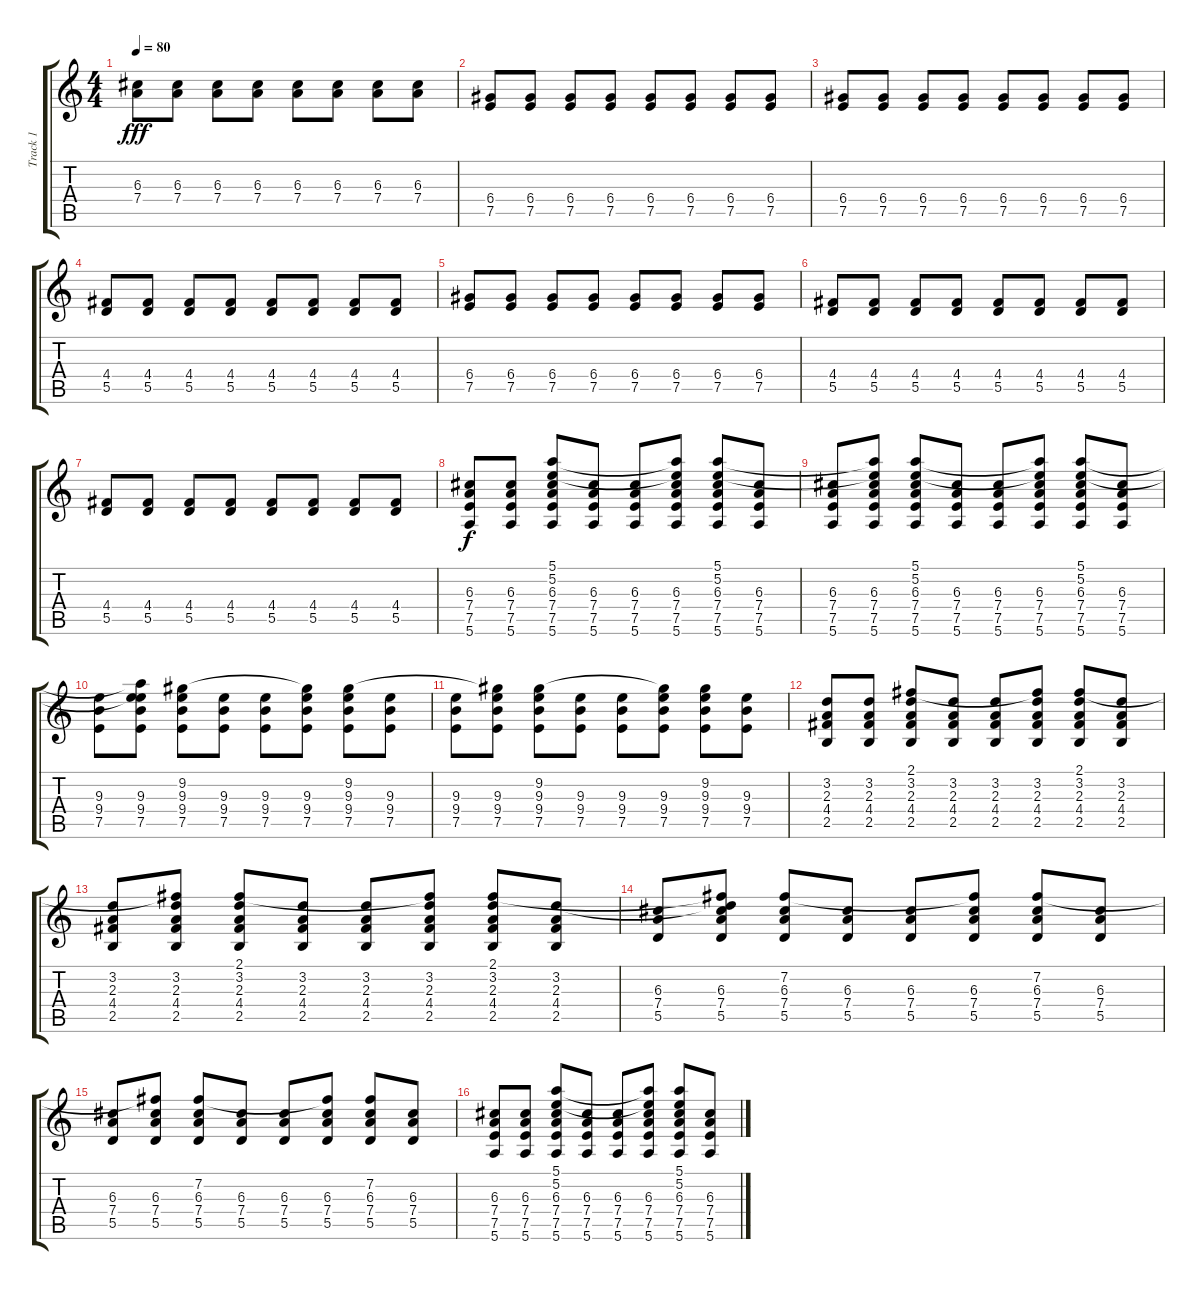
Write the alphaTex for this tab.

\track ("Track 1" "Track 1") {instrument electricguitarclean}
\staff {score tabs}
\tuning (E4 B3 G3 D3 A2 E2) {hide}
\ts (4 4)
\tempo 80
\clef g2
\ks c
(6.3 7.4).8{dy fff} (6.3 7.4).8 (6.3 7.4).8 (6.3 7.4).8 (6.3 7.4).8 (6.3 7.4).8 (6.3 7.4).8 (6.3 7.4).8 |
(6.4 7.5).8 (6.4 7.5).8 (6.4 7.5).8 (6.4 7.5).8 (6.4 7.5).8 (6.4 7.5).8 (6.4 7.5).8 (6.4 7.5).8 |
(6.4 7.5).8 (6.4 7.5).8 (6.4 7.5).8 (6.4 7.5).8 (6.4 7.5).8 (6.4 7.5).8 (6.4 7.5).8 (6.4 7.5).8 |
(4.4 5.5).8 (4.4 5.5).8 (4.4 5.5).8 (4.4 5.5).8 (4.4 5.5).8 (4.4 5.5).8 (4.4 5.5).8 (4.4 5.5).8 |
(6.4 7.5).8 (6.4 7.5).8 (6.4 7.5).8 (6.4 7.5).8 (6.4 7.5).8 (6.4 7.5).8 (6.4 7.5).8 (6.4 7.5).8 |
(4.4 5.5).8 (4.4 5.5).8 (4.4 5.5).8 (4.4 5.5).8 (4.4 5.5).8 (4.4 5.5).8 (4.4 5.5).8 (4.4 5.5).8 |
(4.4 5.5).8 (4.4 5.5).8 (4.4 5.5).8 (4.4 5.5).8 (4.4 5.5).8 (4.4 5.5).8 (4.4 5.5).8 (4.4 5.5).8 |
(6.3 7.4 7.5 5.6).8{dy f volume 8 instrument overdrivenguitar} (6.3 7.4 7.5 5.6).8 (5.1 5.2 6.3 7.4 7.5 5.6).8 (6.3 7.4 7.5 5.6).8 (6.3 7.4 7.5 5.6).8 (5.1{t} 5.2{t} 6.3 7.4 7.5 5.6).8 (5.1 5.2 6.3 7.4 7.5 5.6).8 (6.3 7.4 7.5 5.6).8 |
(6.3 7.4 7.5 5.6).8 (5.1{t} 5.2{t} 6.3 7.4 7.5 5.6).8 (5.1 5.2 6.3 7.4 7.5 5.6).8 (6.3 7.4 7.5 5.6).8 (6.3 7.4 7.5 5.6).8 (5.1{t} 5.2{t} 6.3 7.4 7.5 5.6).8 (5.1 5.2 6.3 7.4 7.5 5.6).8 (6.3 7.4 7.5 5.6).8 |
(9.3 9.4 7.5).8 (5.1{t} 5.2{t} 9.3 9.4 7.5).8 (9.2 9.3 9.4 7.5).8 (9.3 9.4 7.5).8 (9.3 9.4 7.5).8 (9.2{t} 9.3 9.4 7.5).8 (9.2 9.3 9.4 7.5).8 (9.3 9.4 7.5).8 |
(9.3 9.4 7.5).8 (9.2{t} 9.3 9.4 7.5).8 (9.2 9.3 9.4 7.5).8 (9.3 9.4 7.5).8 (9.3 9.4 7.5).8 (9.2{t} 9.3 9.4 7.5).8 (9.2 9.3 9.4 7.5).8 (9.3 9.4 7.5).8 |
(3.2 2.3 4.4 2.5).8 (3.2 2.3 4.4 2.5).8 (2.1 3.2 2.3 4.4 2.5).8 (3.2 2.3 4.4 2.5).8 (3.2 2.3 4.4 2.5).8 (2.1{t} 3.2 2.3 4.4 2.5).8 (2.1 3.2 2.3 4.4 2.5).8 (3.2 2.3 4.4 2.5).8 |
(3.2 2.3 4.4 2.5).8 (2.1{t} 3.2 2.3 4.4 2.5).8 (2.1 3.2 2.3 4.4 2.5).8 (3.2 2.3 4.4 2.5).8 (3.2 2.3 4.4 2.5).8 (2.1{t} 3.2 2.3 4.4 2.5).8 (2.1 3.2 2.3 4.4 2.5).8 (3.2 2.3 4.4 2.5).8 |
(6.3 7.4 5.5).8 (2.1{t} 3.2{t} 6.3 7.4 5.5).8 (7.2 6.3 7.4 5.5).8 (6.3 7.4 5.5).8 (6.3 7.4 5.5).8 (7.2{t} 6.3 7.4 5.5).8 (7.2 6.3 7.4 5.5).8 (6.3 7.4 5.5).8 |
(6.3 7.4 5.5).8 (7.2{t} 6.3 7.4 5.5).8 (7.2 6.3 7.4 5.5).8 (6.3 7.4 5.5).8 (6.3 7.4 5.5).8 (7.2{t} 6.3 7.4 5.5).8 (7.2 6.3 7.4 5.5).8 (6.3 7.4 5.5).8 |
(6.3 7.4 7.5 5.6).8 (6.3 7.4 7.5 5.6).8 (5.1 5.2 6.3 7.4 7.5 5.6).8 (6.3 7.4 7.5 5.6).8 (6.3 7.4 7.5 5.6).8 (5.1{t} 5.2{t} 6.3 7.4 7.5 5.6).8 (5.1 5.2 6.3 7.4 7.5 5.6).8 (6.3 7.4 7.5 5.6).8
